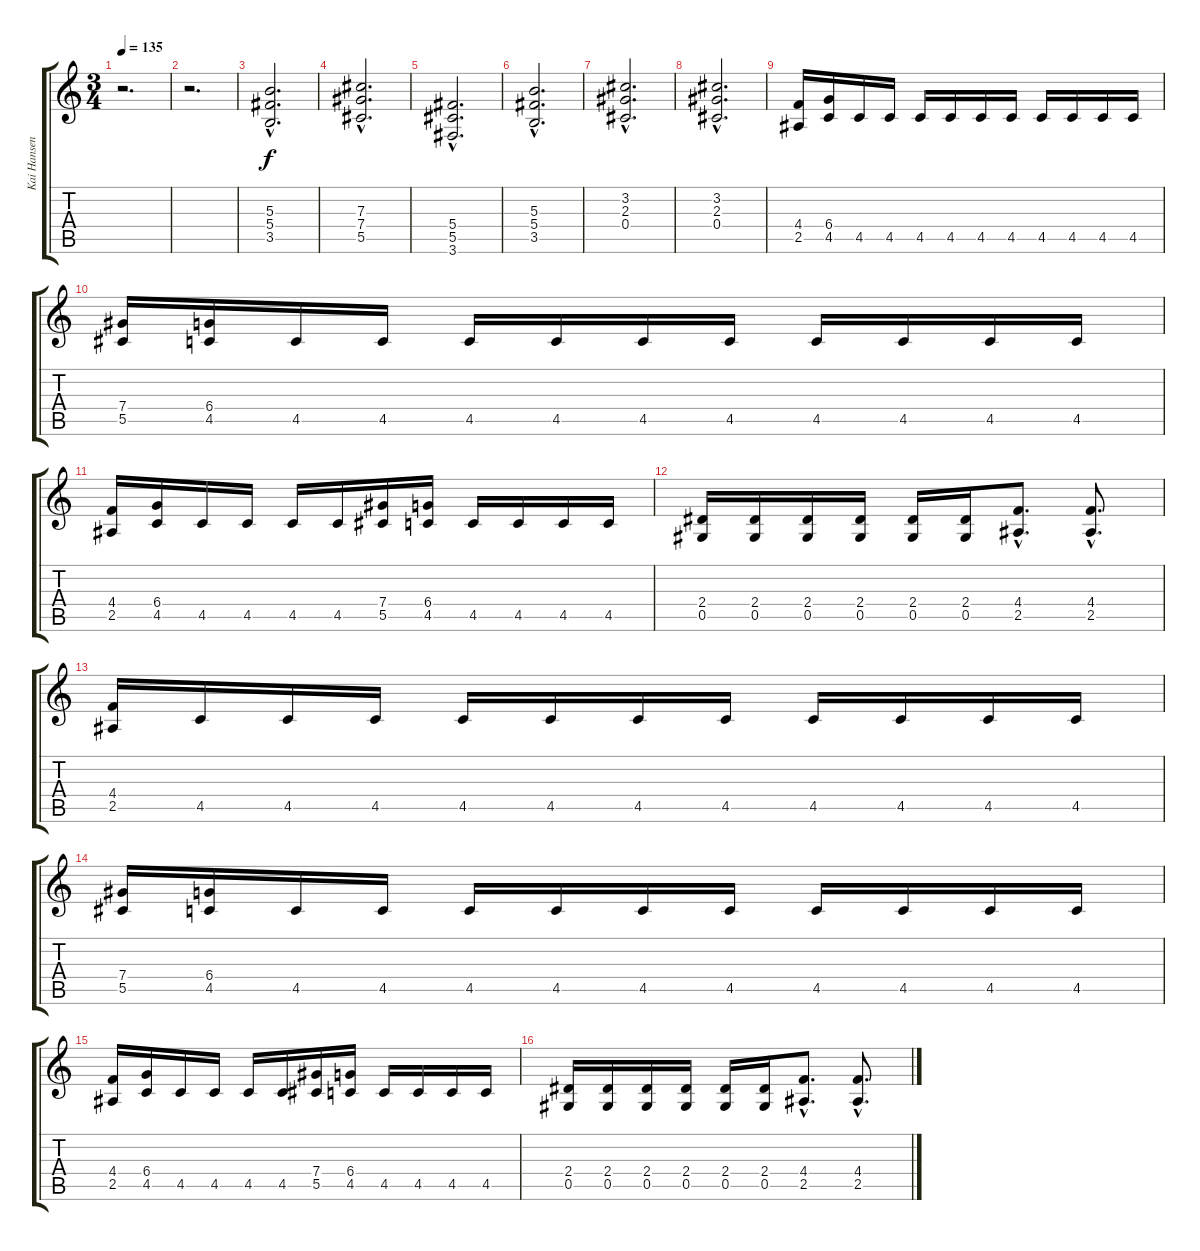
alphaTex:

\track ("Kai Hansen" "Kai Hansen") {instrument overdrivenguitar}
\staff {score tabs}
\tuning (Eb4 Bb3 Gb3 Db3 Ab2 Eb2) {hide}
\ts (3 4)
\tempo 135
\clef g2
\ks c
r.2{d dy f} |
r.2{d} |
(5.3{hac} 5.4{hac} 3.5{hac}).2{d} |
(7.3{hac} 7.4{hac} 5.5{hac}).2{d} |
(5.4{hac} 5.5{hac} 3.6{hac}).2{d} |
(5.3{hac} 5.4{hac} 3.5{hac}).2{d} |
(3.2{hac} 2.3{hac} 0.4{hac}).2{d} |
(3.2{hac} 2.3{hac} 0.4{hac}).2{d} |
(4.4 2.5).16 (6.4 4.5).16 4.5.16 4.5.16 4.5.16 4.5.16 4.5.16 4.5.16 4.5.16 4.5.16 4.5.16 4.5.16 |
(7.4 5.5).16 (6.4 4.5).16 4.5.16 4.5.16 4.5.16 4.5.16 4.5.16 4.5.16 4.5.16 4.5.16 4.5.16 4.5.16 |
(4.4 2.5).16 (6.4 4.5).16 4.5.16 4.5.16 4.5.16 4.5.16 (7.4 5.5).16 (6.4 4.5).16 4.5.16 4.5.16 4.5.16 4.5.16 |
(2.4 0.5).16 (2.4 0.5).16 (2.4 0.5).16 (2.4 0.5).16 (2.4 0.5).16 (2.4 0.5).16 (4.4{hac} 2.5{hac}).8{d} (4.4{hac} 2.5{hac}).8{d} |
(4.4 2.5).16 4.5.16 4.5.16 4.5.16 4.5.16 4.5.16 4.5.16 4.5.16 4.5.16 4.5.16 4.5.16 4.5.16 |
(7.4 5.5).16 (6.4 4.5).16 4.5.16 4.5.16 4.5.16 4.5.16 4.5.16 4.5.16 4.5.16 4.5.16 4.5.16 4.5.16 |
(4.4 2.5).16 (6.4 4.5).16 4.5.16 4.5.16 4.5.16 4.5.16 (7.4 5.5).16 (6.4 4.5).16 4.5.16 4.5.16 4.5.16 4.5.16 |
(2.4 0.5).16 (2.4 0.5).16 (2.4 0.5).16 (2.4 0.5).16 (2.4 0.5).16 (2.4 0.5).16 (4.4{hac} 2.5{hac}).8{d} (4.4{hac} 2.5{hac}).8{d}
